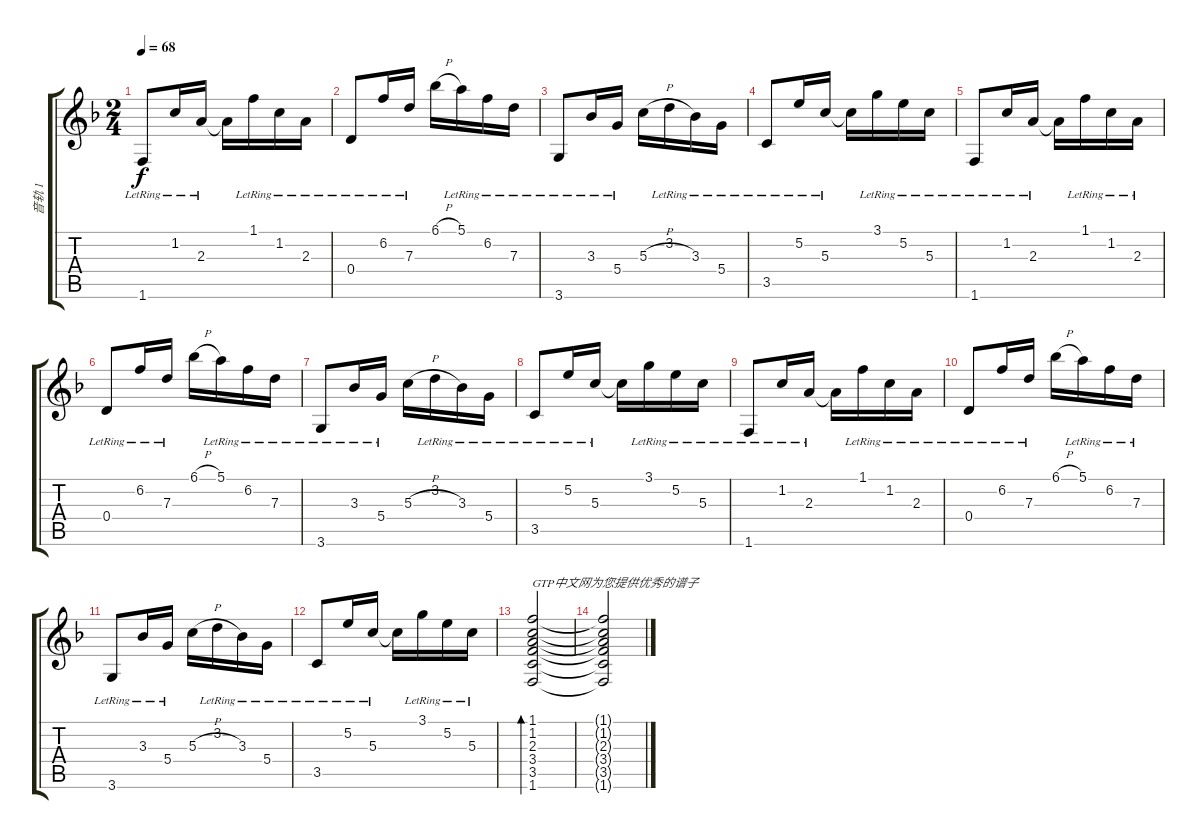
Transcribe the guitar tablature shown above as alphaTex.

\track ("音轨 1" "音轨 1") {instrument electricguitarclean}
\staff {score tabs}
\tuning (E4 B3 G3 D3 A2 E2) {hide}
\ts (2 4)
\tempo 68
\clef g2
\ks f
1.6{lr}.8{dy f} 1.2{lr}.16 2.3{lr}.16 2.3{t}.16 1.1{lr}.16 1.2{lr}.16 2.3{lr}.16 |
0.4{lr}.8 6.2{lr}.16 7.3{lr}.16 6.1{h}.16 5.1{lr}.16 6.2{lr}.16 7.3{lr}.16 |
3.6{lr}.8 3.3{lr}.16 5.4{lr}.16 5.3{h}.16 3.2{lr}.16 3.3{lr}.16 5.4{lr}.16 |
3.5{lr}.8 5.2{lr}.16 5.3{lr}.16 5.3{t}.16 3.1{lr}.16 5.2{lr}.16 5.3{lr}.16 |
1.6{lr}.8 1.2{lr}.16 2.3{lr}.16 2.3{t}.16 1.1{lr}.16 1.2{lr}.16 2.3{lr}.16 |
0.4{lr}.8 6.2{lr}.16 7.3{lr}.16 6.1{h}.16 5.1{lr}.16 6.2{lr}.16 7.3{lr}.16 |
3.6{lr}.8 3.3{lr}.16 5.4{lr}.16 5.3{h}.16 3.2{lr}.16 3.3{lr}.16 5.4{lr}.16 |
3.5{lr}.8 5.2{lr}.16 5.3{lr}.16 5.3{t}.16 3.1{lr}.16 5.2{lr}.16 5.3{lr}.16 |
1.6{lr}.8 1.2{lr}.16 2.3{lr}.16 2.3{t}.16 1.1{lr}.16 1.2{lr}.16 2.3{lr}.16 |
0.4{lr}.8 6.2{lr}.16 7.3{lr}.16 6.1{h}.16 5.1{lr}.16 6.2{lr}.16 7.3{lr}.16 |
3.6{lr}.8 3.3{lr}.16 5.4{lr}.16 5.3{h}.16 3.2{lr}.16 3.3{lr}.16 5.4{lr}.16 |
3.5{lr}.8 5.2{lr}.16 5.3{lr}.16 5.3{t}.16 3.1{lr}.16 5.2{lr}.16 5.3{lr}.16 |
(1.1 1.2 2.3 3.4 3.5 1.6).2{bd 480 txt "GTP中文网为您提供优秀的谱子"} |
(1.1{t} 1.2{t} 2.3{t} 3.4{t} 3.5{t} 1.6{t}).2
